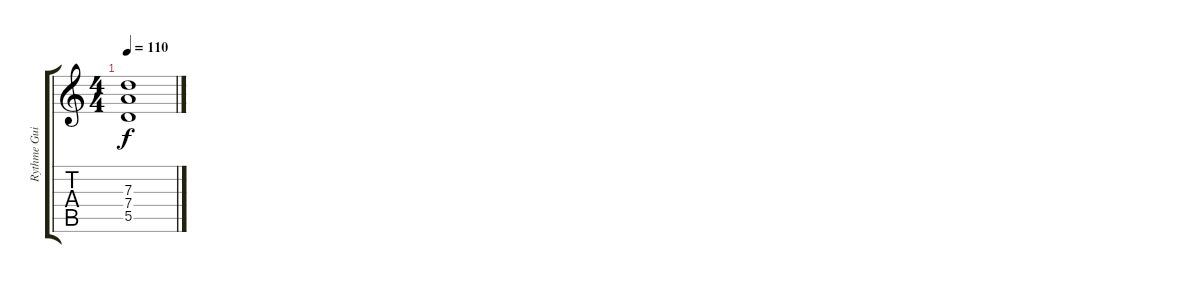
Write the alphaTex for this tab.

\track ("Rythme Guitar" "Rythme Gui") {instrument distortionguitar}
\staff {score tabs}
\tuning (E4 B3 G3 D3 A2 E2) {hide}
\ts (4 4)
\tempo 110
\clef g2
\ks c
(7.3{t} 7.4{t} 5.5{t}).1{dy f}
